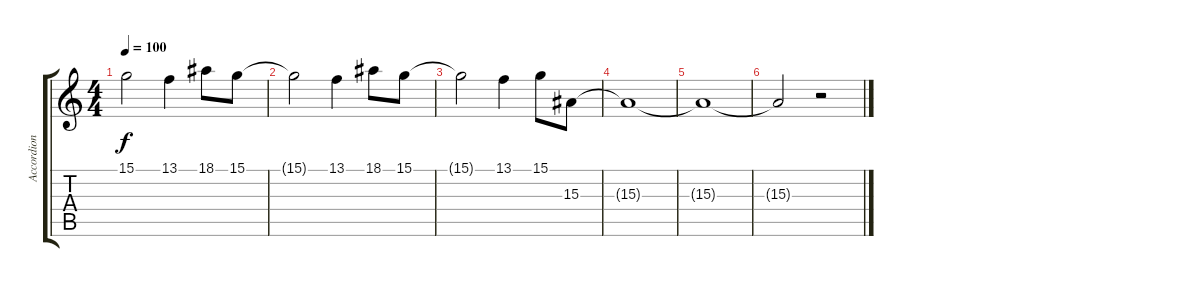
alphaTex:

\track ("Accordion" "Accordion") {instrument accordion}
\staff {score tabs}
\tuning (E4 B3 G3 D3 A2 E2) {hide}
\ts (4 4)
\tempo 100
\clef g2
\ks c
15.1.2{dy f} 13.1.4 18.1.8 15.1.8 |
15.1{t}.2 13.1.4 18.1.8 15.1.8 |
15.1{t}.2 13.1.4 15.1.8 15.3.8 |
15.3{t}.1 |
15.3{t}.1 |
15.3{t}.2 r.2
